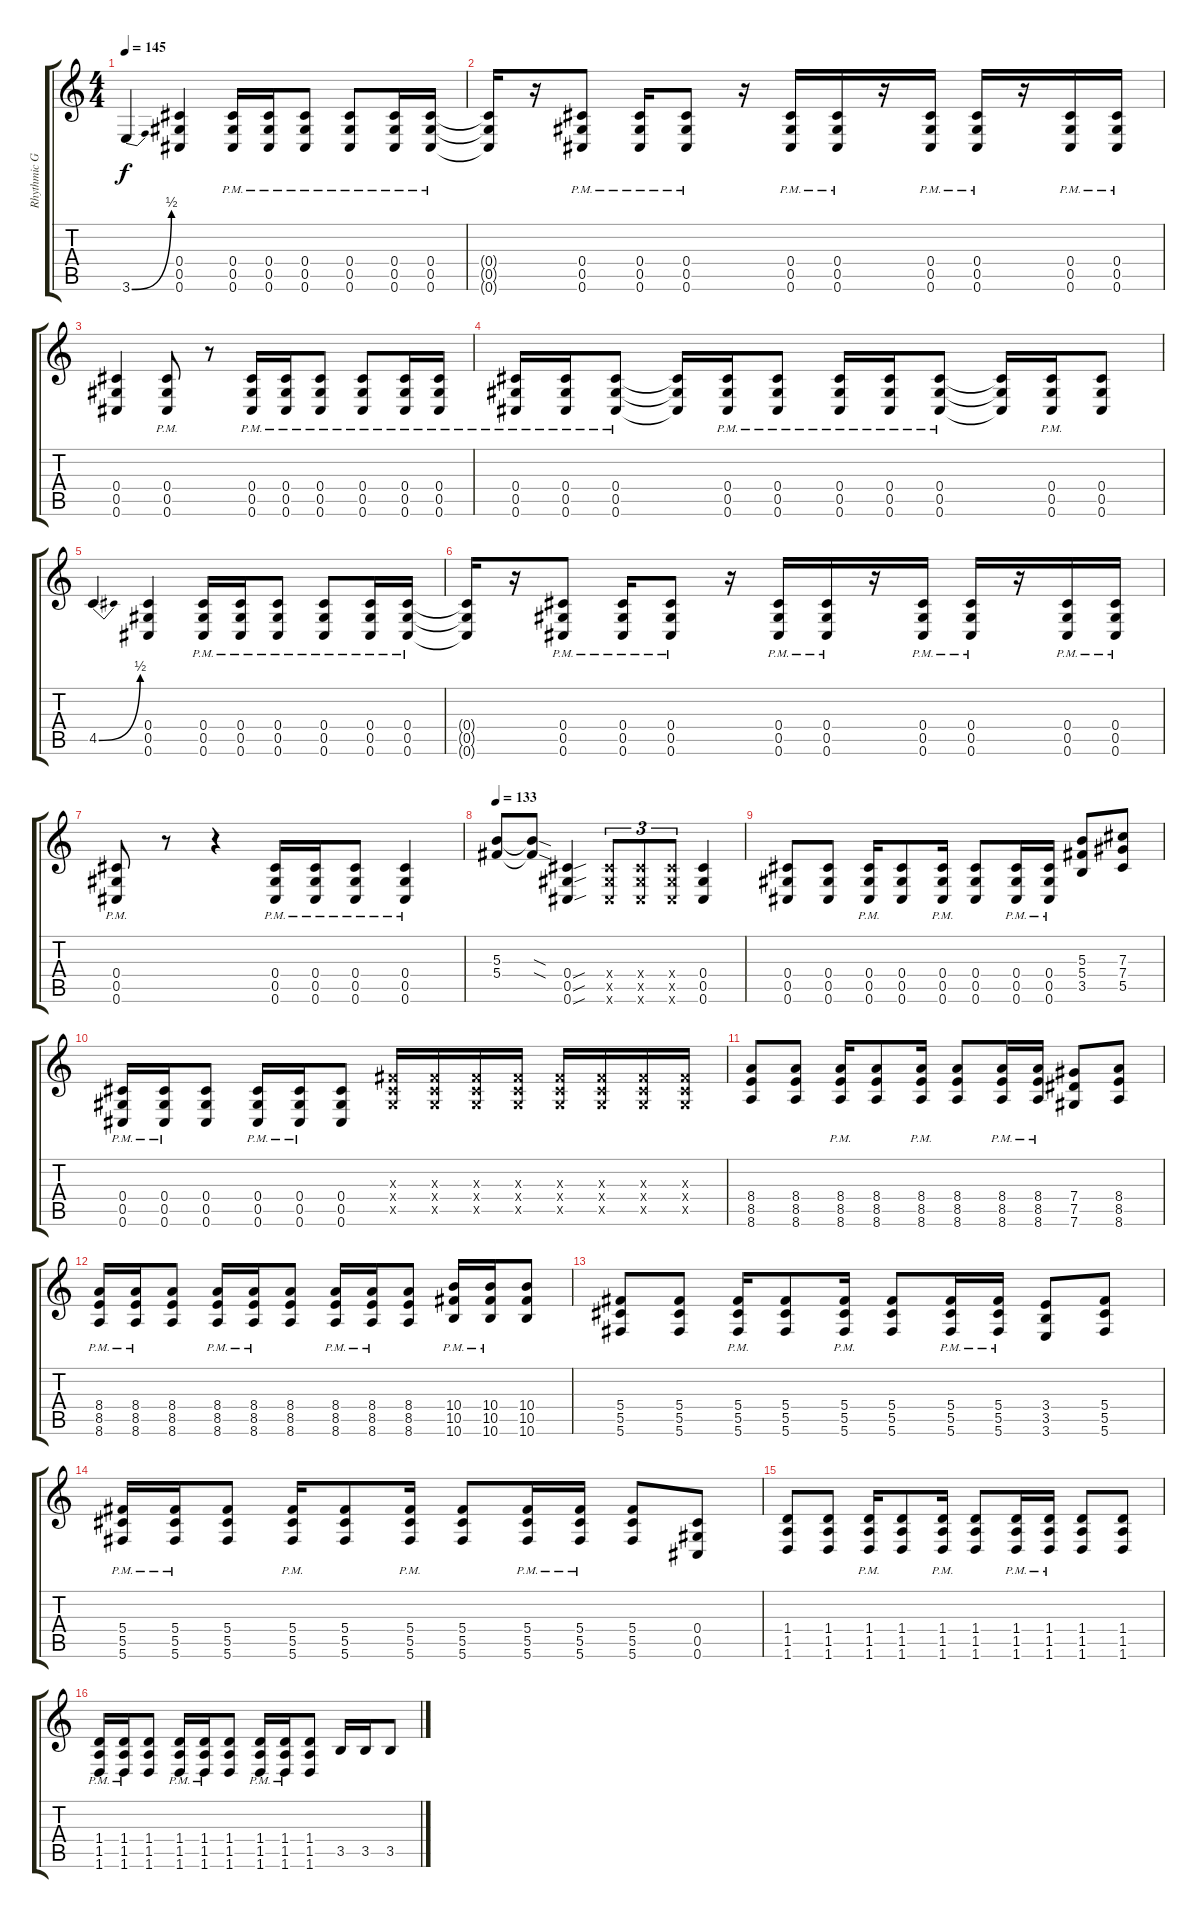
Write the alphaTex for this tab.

\track ("Rhythmic Guitar" "Rhythmic G") {instrument distortionguitar}
\staff {score tabs}
\tuning (Eb4 Bb3 Gb3 Db3 Ab2 Db2) {hide}
\ts (4 4)
\tempo 145
\clef g2
\ks c
3.6{be (bend 0 0 60 2)}.4{dy f} (0.4 0.5 0.6).4 (0.4{pm} 0.5{pm} 0.6{pm}).16 (0.4{pm} 0.5{pm} 0.6{pm}).16 (0.4{pm} 0.5{pm} 0.6{pm}).8 (0.4{pm} 0.5{pm} 0.6{pm}).8 (0.4{pm} 0.5{pm} 0.6{pm}).16 (0.4{pm} 0.5{pm} 0.6{pm}).16 |
(0.4{t} 0.5{t} 0.6{t}).16 r.16 (0.4{pm} 0.5{pm} 0.6{pm}).8 (0.4{pm} 0.5{pm} 0.6{pm}).16 (0.4{pm} 0.5{pm} 0.6{pm}).8 r.16 (0.4{pm} 0.5{pm} 0.6{pm}).16 (0.4{pm} 0.5{pm} 0.6{pm}).16 r.16 (0.4{pm} 0.5{pm} 0.6{pm}).16 (0.4{pm} 0.5{pm} 0.6{pm}).16 r.16 (0.4{pm} 0.5{pm} 0.6{pm}).16 (0.4{pm} 0.5{pm} 0.6{pm}).16 |
(0.4 0.5 0.6).4 (0.4{pm} 0.5{pm} 0.6{pm}).8 r.8 (0.4{pm} 0.5{pm} 0.6{pm}).16 (0.4{pm} 0.5{pm} 0.6{pm}).16 (0.4{pm} 0.5{pm} 0.6{pm}).8 (0.4{pm} 0.5{pm} 0.6{pm}).8 (0.4{pm} 0.5{pm} 0.6{pm}).16 (0.4{pm} 0.5{pm} 0.6{pm}).16 |
(0.4{pm} 0.5{pm} 0.6{pm}).16 (0.4{pm} 0.5{pm} 0.6{pm}).16 (0.4{pm} 0.5{pm} 0.6{pm}).8 (0.4{t} 0.5{t} 0.6{t}).16 (0.4{pm} 0.5{pm} 0.6{pm}).16 (0.4{pm} 0.5{pm} 0.6{pm}).8 (0.4{pm} 0.5{pm} 0.6{pm}).16 (0.4{pm} 0.5{pm} 0.6{pm}).16 (0.4{pm} 0.5{pm} 0.6{pm}).8 (0.4{t} 0.5{t} 0.6{t}).16 (0.4{pm} 0.5{pm} 0.6{pm}).16 (0.4 0.5 0.6).8 |
4.5{be (bend 0 0 60 2)}.4 (0.4 0.5 0.6).4 (0.4{pm} 0.5{pm} 0.6{pm}).16 (0.4{pm} 0.5{pm} 0.6{pm}).16 (0.4{pm} 0.5{pm} 0.6{pm}).8 (0.4{pm} 0.5{pm} 0.6{pm}).8 (0.4{pm} 0.5{pm} 0.6{pm}).16 (0.4{pm} 0.5{pm} 0.6{pm}).16 |
(0.4{t} 0.5{t} 0.6{t}).16 r.16 (0.4{pm} 0.5{pm} 0.6{pm}).8 (0.4{pm} 0.5{pm} 0.6{pm}).16 (0.4{pm} 0.5{pm} 0.6{pm}).8 r.16 (0.4{pm} 0.5{pm} 0.6{pm}).16 (0.4{pm} 0.5{pm} 0.6{pm}).16 r.16 (0.4{pm} 0.5{pm} 0.6{pm}).16 (0.4{pm} 0.5{pm} 0.6{pm}).16 r.16 (0.4{pm} 0.5{pm} 0.6{pm}).16 (0.4{pm} 0.5{pm} 0.6{pm}).16 |
(0.4{pm} 0.5{pm} 0.6{pm}).8 r.8 r.4 (0.4{pm} 0.5{pm} 0.6{pm}).16 (0.4{pm} 0.5{pm} 0.6{pm}).16 (0.4{pm} 0.5{pm} 0.6{pm}).8 (0.4{pm} 0.5{pm} 0.6{pm}).4 |
\tempo 133
(5.3 5.4).8 (5.3{sod t} 5.4{sod t}).8 (0.4{sou} 0.5{sou} 0.6{sou}).4 (0.4{x} 0.5{x} 0.6{x}).8{tu (3 2)} (0.4{x} 0.5{x} 0.6{x}).8{tu (3 2)} (0.4{x} 0.5{x} 0.6{x}).8{tu (3 2)} (0.4 0.5 0.6).4 |
(0.4 0.5 0.6).8{instrument overdrivenguitar} (0.4 0.5 0.6).8 (0.4{pm} 0.5{pm} 0.6{pm}).16 (0.4 0.5 0.6).8 (0.4{pm} 0.5{pm} 0.6{pm}).16 (0.4 0.5 0.6).8 (0.4{pm} 0.5{pm} 0.6{pm}).16 (0.4{pm} 0.5{pm} 0.6{pm}).16 (5.3 5.4 3.5).8 (7.3 7.4 5.5).8 |
(0.4{pm} 0.5{pm} 0.6{pm}).16 (0.4{pm} 0.5{pm} 0.6{pm}).16 (0.4 0.5 0.6).8 (0.4{pm} 0.5{pm} 0.6{pm}).16 (0.4{pm} 0.5{pm} 0.6{pm}).16 (0.4 0.5 0.6).8 (0.3{x} 0.4{x} 0.5{x}).16 (0.3{x} 0.4{x} 0.5{x}).16 (0.3{x} 0.4{x} 0.5{x}).16 (0.3{x} 0.4{x} 0.5{x}).16 (0.3{x} 0.4{x} 0.5{x}).16 (0.3{x} 0.4{x} 0.5{x}).16 (0.3{x} 0.4{x} 0.5{x}).16 (0.3{x} 0.4{x} 0.5{x}).16 |
(8.4 8.5 8.6).8{instrument distortionguitar} (8.4 8.5 8.6).8 (8.4{pm} 8.5{pm} 8.6{pm}).16 (8.4 8.5 8.6).8 (8.4{pm} 8.5{pm} 8.6{pm}).16 (8.4 8.5 8.6).8 (8.4{pm} 8.5{pm} 8.6{pm}).16 (8.4{pm} 8.5{pm} 8.6{pm}).16 (7.4 7.5 7.6).8 (8.4 8.5 8.6).8 |
(8.4{pm} 8.5{pm} 8.6{pm}).16 (8.4{pm} 8.5{pm} 8.6{pm}).16 (8.4 8.5 8.6).8 (8.4{pm} 8.5{pm} 8.6{pm}).16 (8.4{pm} 8.5{pm} 8.6{pm}).16 (8.4 8.5 8.6).8 (8.4{pm} 8.5{pm} 8.6{pm}).16 (8.4{pm} 8.5{pm} 8.6{pm}).16 (8.4 8.5 8.6).8 (10.4{pm} 10.5{pm} 10.6{pm}).16 (10.4{pm} 10.5{pm} 10.6{pm}).16 (10.4 10.5 10.6).8 |
(5.4 5.5 5.6).8 (5.4 5.5 5.6).8 (5.4{pm} 5.5{pm} 5.6{pm}).16 (5.4 5.5 5.6).8 (5.4{pm} 5.5{pm} 5.6{pm}).16 (5.4 5.5 5.6).8 (5.4{pm} 5.5{pm} 5.6{pm}).16 (5.4{pm} 5.5{pm} 5.6{pm}).16 (3.4 3.5 3.6).8 (5.4 5.5 5.6).8 |
(5.4{pm} 5.5{pm} 5.6{pm}).16 (5.4{pm} 5.5{pm} 5.6{pm}).16 (5.4 5.5 5.6).8 (5.4{pm} 5.5{pm} 5.6{pm}).16 (5.4 5.5 5.6).8 (5.4{pm} 5.5{pm} 5.6{pm}).16 (5.4 5.5 5.6).8 (5.4{pm} 5.5{pm} 5.6{pm}).16 (5.4{pm} 5.5{pm} 5.6{pm}).16 (5.4 5.5 5.6).8 (0.4 0.5 0.6).8 |
(1.4 1.5 1.6).8 (1.4 1.5 1.6).8 (1.4{pm} 1.5{pm} 1.6{pm}).16 (1.4 1.5 1.6).8 (1.4{pm} 1.5{pm} 1.6{pm}).16 (1.4 1.5 1.6).8 (1.4{pm} 1.5{pm} 1.6{pm}).16 (1.4{pm} 1.5{pm} 1.6{pm}).16 (1.4 1.5 1.6).8 (1.4 1.5 1.6).8 |
(1.4{pm} 1.5{pm} 1.6{pm}).16 (1.4{pm} 1.5{pm} 1.6{pm}).16 (1.4 1.5 1.6).8 (1.4{pm} 1.5{pm} 1.6{pm}).16 (1.4{pm} 1.5{pm} 1.6{pm}).16 (1.4 1.5 1.6).8 (1.4{pm} 1.5{pm} 1.6{pm}).16 (1.4{pm} 1.5{pm} 1.6{pm}).16 (1.4 1.5 1.6).8 3.5.16 3.5.16 3.5.8
